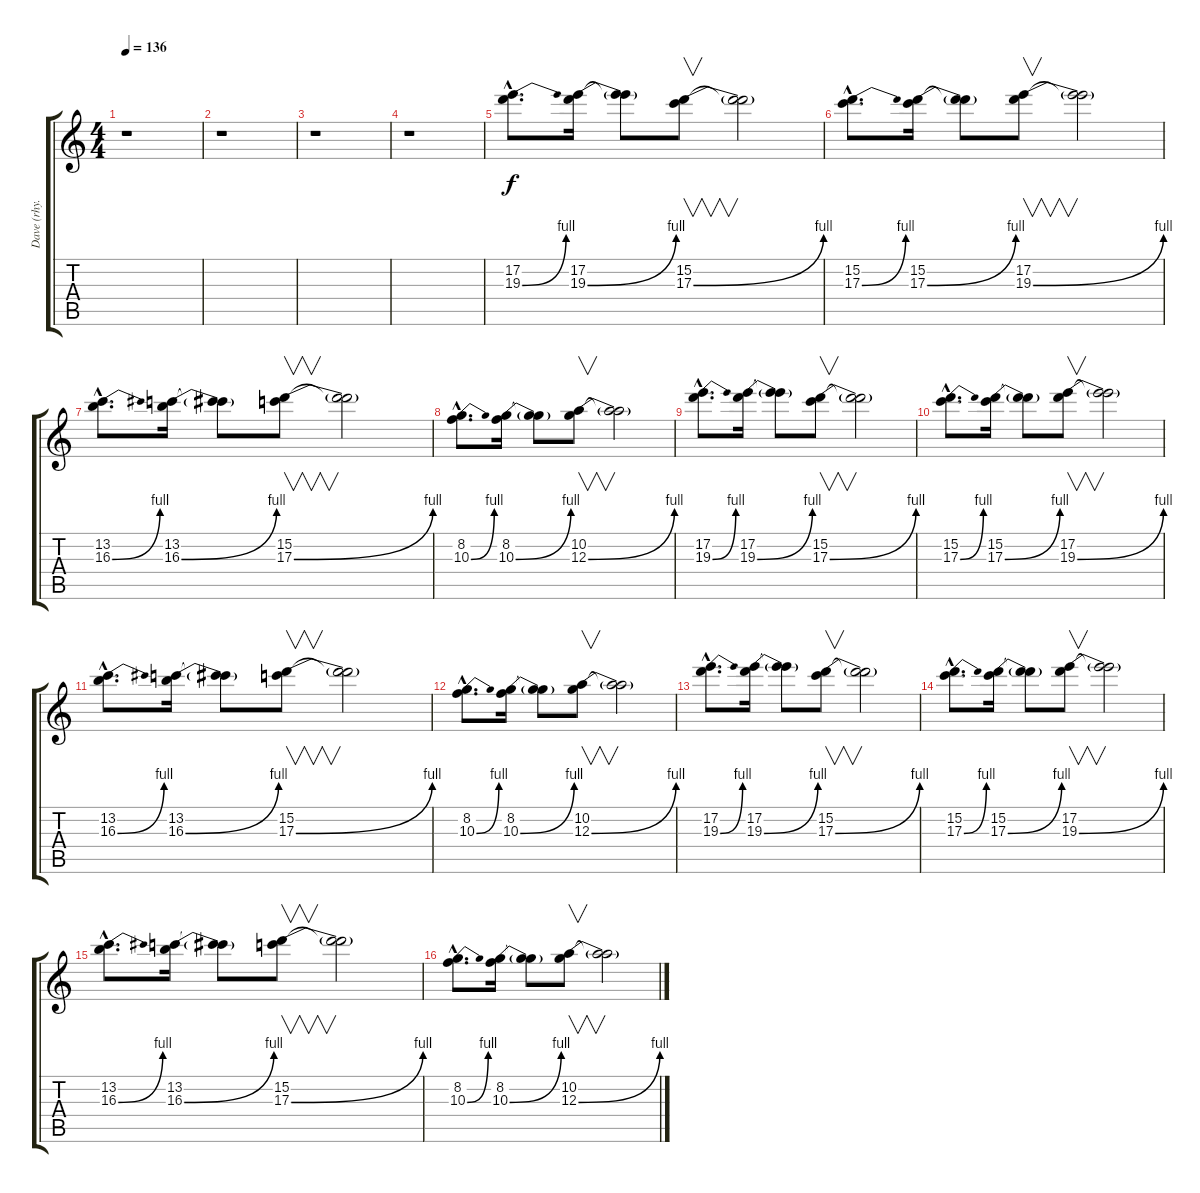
\track ("Dave (rhy. guitar + solo)" "Dave (rhy.") {instrument distortionguitar}
\staff {score tabs}
\tuning (E4 B3 G3 D3 A2 E2) {hide}
\ts (4 4)
\tempo 136
\clef g2
\ks c
r.1{dy f instrument distortionguitar} |
r.1 |
r.1 |
r.1 |
(17.2{hac} 19.3{be (bend 0 0 60 4) hac}).8{d} (17.2 19.3{be (bend 0 0 60 4)}).16 (17.2{t} 19.3{t}).8 (15.2 17.3{be (bend 0 0 60 4)}).8{v} (15.2{t} 17.3{t}).2 |
(15.2{hac} 17.3{be (bend 0 0 60 4) hac}).8{d} (15.2 17.3{be (bend 0 0 60 4)}).16 (15.2{t} 17.3{t}).8 (17.2 19.3{be (bend 0 0 60 4)}).8{v} (17.2{t} 19.3{t}).2 |
(13.2{hac} 16.3{be (bend 0 0 60 4) hac}).8{d} (13.2 16.3{be (bend 0 0 60 4)}).16 (13.2{t} 16.3{t}).8 (15.2 17.3{be (bend 0 0 60 4)}).8{v} (15.2{t} 17.3{t}).2 |
(8.2{hac} 10.3{be (bend 0 0 60 4) hac}).8{d} (8.2 10.3{be (bend 0 0 60 4)}).16 (8.2{t} 10.3{t}).8 (10.2 12.3{be (bend 0 0 60 4)}).8{v} (10.2{t} 12.3{t}).2 |
(17.2{hac} 19.3{be (bend 0 0 60 4) hac}).8{d} (17.2 19.3{be (bend 0 0 60 4)}).16 (17.2{t} 19.3{t}).8 (15.2 17.3{be (bend 0 0 60 4)}).8{v} (15.2{t} 17.3{t}).2 |
(15.2{hac} 17.3{be (bend 0 0 60 4) hac}).8{d} (15.2 17.3{be (bend 0 0 60 4)}).16 (15.2{t} 17.3{t}).8 (17.2 19.3{be (bend 0 0 60 4)}).8{v} (17.2{t} 19.3{t}).2 |
(13.2{hac} 16.3{be (bend 0 0 60 4) hac}).8{d} (13.2 16.3{be (bend 0 0 60 4)}).16 (13.2{t} 16.3{t}).8 (15.2 17.3{be (bend 0 0 60 4)}).8{v} (15.2{t} 17.3{t}).2 |
(8.2{hac} 10.3{be (bend 0 0 60 4) hac}).8{d} (8.2 10.3{be (bend 0 0 60 4)}).16 (8.2{t} 10.3{t}).8 (10.2 12.3{be (bend 0 0 60 4)}).8{v} (10.2{t} 12.3{t}).2 |
(17.2{hac} 19.3{be (bend 0 0 60 4) hac}).8{d} (17.2 19.3{be (bend 0 0 60 4)}).16 (17.2{t} 19.3{t}).8 (15.2 17.3{be (bend 0 0 60 4)}).8{v} (15.2{t} 17.3{t}).2 |
(15.2{hac} 17.3{be (bend 0 0 60 4) hac}).8{d} (15.2 17.3{be (bend 0 0 60 4)}).16 (15.2{t} 17.3{t}).8 (17.2 19.3{be (bend 0 0 60 4)}).8{v} (17.2{t} 19.3{t}).2 |
(13.2{hac} 16.3{be (bend 0 0 60 4) hac}).8{d} (13.2 16.3{be (bend 0 0 60 4)}).16 (13.2{t} 16.3{t}).8 (15.2 17.3{be (bend 0 0 60 4)}).8{v} (15.2{t} 17.3{t}).2 |
(8.2{hac} 10.3{be (bend 0 0 60 4) hac}).8{d} (8.2 10.3{be (bend 0 0 60 4)}).16 (8.2{t} 10.3{t}).8 (10.2 12.3{be (bend 0 0 60 4)}).8{v} (10.2{t} 12.3{t}).2
